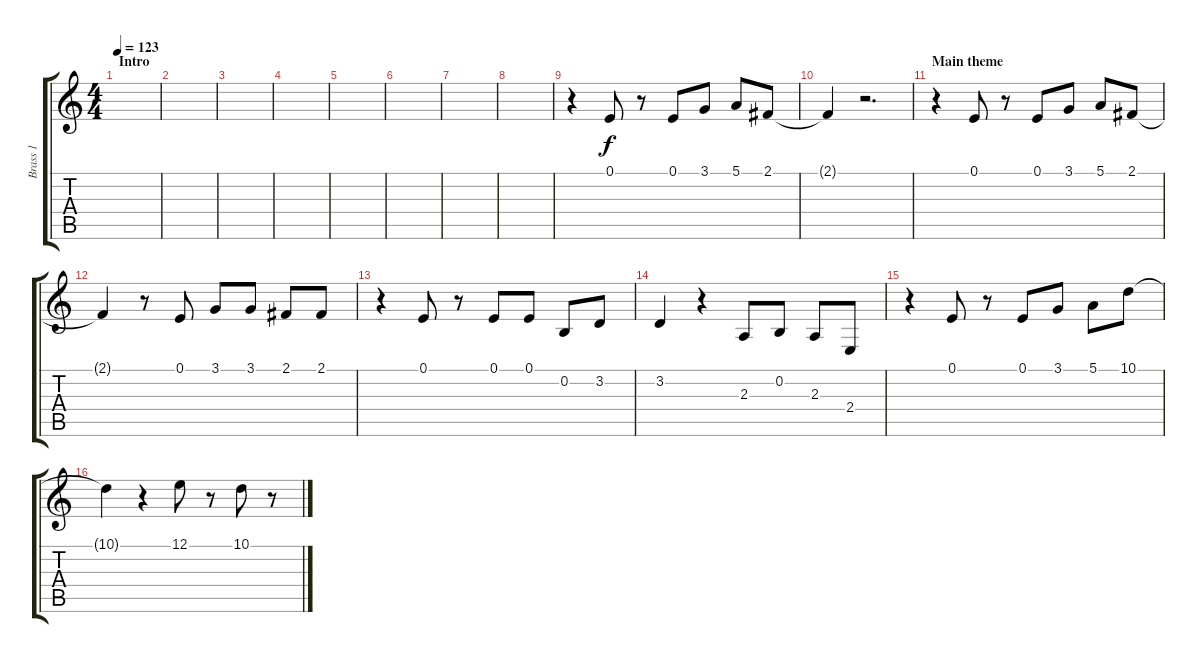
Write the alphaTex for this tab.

\track ("Brass 1" "Brass 1") {instrument trumpet}
\staff {score tabs}
\tuning (E4 B3 G3 D3 A2 E2) {hide}
\ts (4 4)
\section ("" "Intro")
\tempo 123
\clef g2
\ks c
|
|
|
|
|
|
|
|
r.4 0.1.8 r.8 0.1.8 3.1.8 5.1.8 2.1.8 |
2.1{t}.4 r.2{d} |
\section ("" "Main theme")
r.4 0.1.8 r.8 0.1.8 3.1.8 5.1.8 2.1.8 |
2.1{t}.4 r.8 0.1.8 3.1.8 3.1.8 2.1.8 2.1.8 |
r.4 0.1.8 r.8 0.1.8 0.1.8 0.2.8 3.2.8 |
3.2.4 r.4 2.3.8 0.2.8 2.3.8 2.4.8 |
r.4 0.1.8 r.8 0.1.8 3.1.8 5.1.8 10.1.8 |
10.1{t}.4 r.4 12.1.8 r.8 10.1.8 r.8
